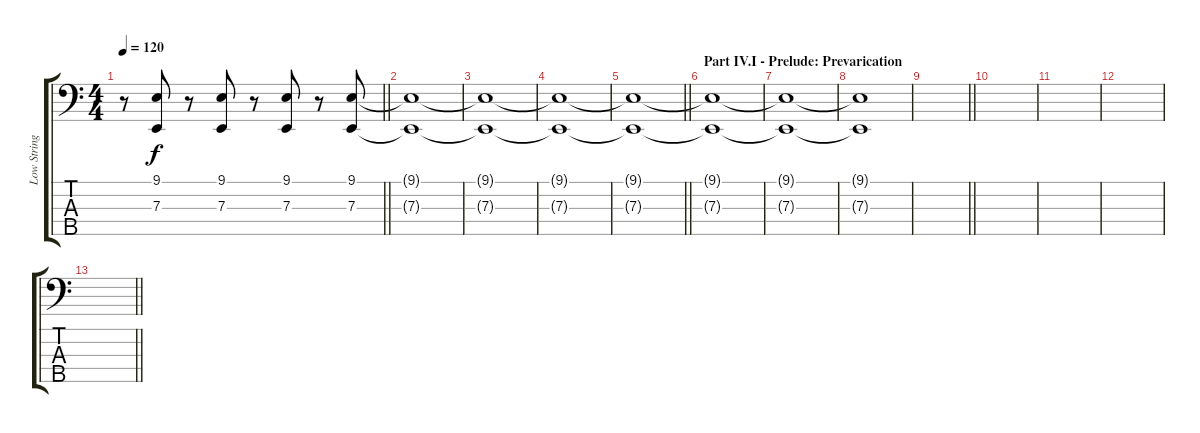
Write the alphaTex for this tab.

\track ("Low Strings Standard" "Low String") {instrument stringensemble1}
\staff {score tabs}
\tuning (G2 D2 A1 E1 B0) {hide}
\ts (4 4)
\tempo 120
\clef f4
\barLineRight lightlight
\ks c
r.8{dy f volume 13} (9.1 7.3).8 r.8 (9.1 7.3).8 r.8 (9.1 7.3).8 r.8 (9.1 7.3).8 |
(9.1{t} 7.3{t}).1 |
(9.1{t} 7.3{t}).1 |
(9.1{t} 7.3{t}).1{volume 16} |
\barLineRight lightlight
(9.1{t} 7.3{t}).1 |
\section ("" "Part IV.I - Prelude: Prevarication")
(9.1{t} 7.3{t}).1{volume 0} |
(9.1{t} 7.3{t}).1 |
(9.1{t} 7.3{t}).1 |
\barLineRight lightlight
|
|
|
|
\barLineRight lightlight
